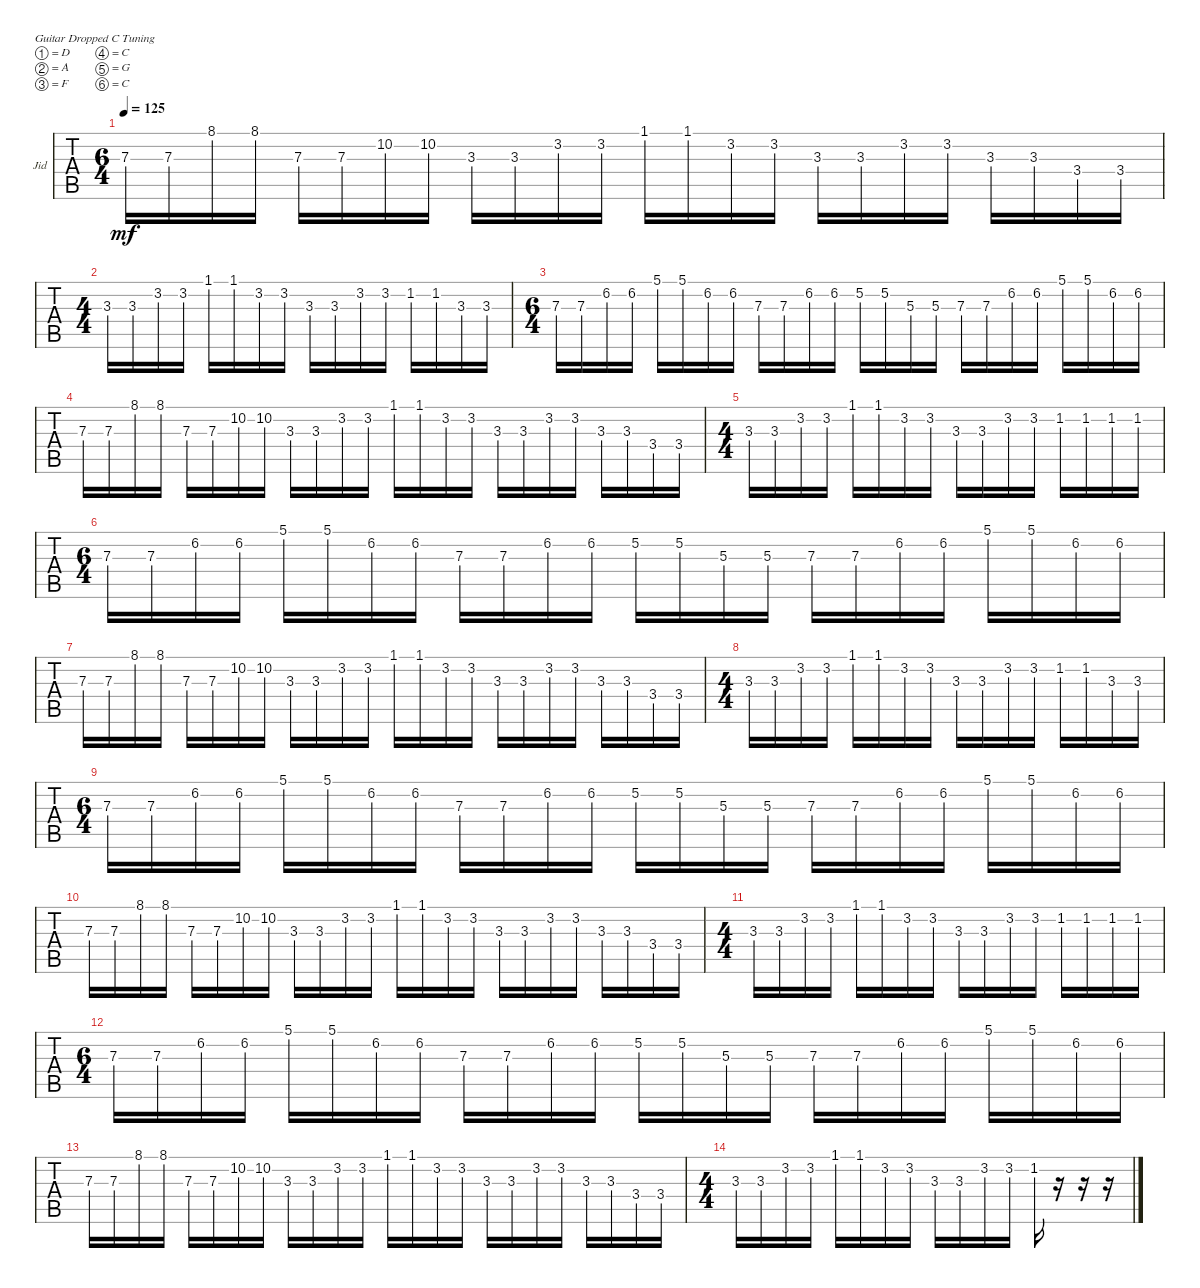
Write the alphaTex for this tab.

\defaultSystemsLayout 4
\bracketExtendMode groupsimilarinstruments
\firstSystemTrackNameOrientation horizontal
\otherSystemsTrackNameOrientation horizontal
\track ("Jid" "Jid") {instrument distortionguitar}
\staff {tabs}
\tuning (D4 A3 F3 C3 G2 C2)
\ts (6 4)
\tempo 125
\clef g2
\ks c
7.3.16{dy mf} 7.3.16 8.1.16 8.1.16 7.3.16 7.3.16 10.2.16 10.2.16 3.3.16 3.3.16 3.2.16 3.2.16 1.1.16 1.1.16 3.2.16 3.2.16 3.3.16 3.3.16 3.2.16 3.2.16 3.3.16 3.3.16 3.4.16 3.4.16 |
\ts (4 4)
3.3.16 3.3.16 3.2.16 3.2.16 1.1.16 1.1.16 3.2.16 3.2.16 3.3.16 3.3.16 3.2.16 3.2.16 1.2.16 1.2.16 3.3.16 3.3.16 |
\ts (6 4)
7.3.16 7.3.16 6.2.16 6.2.16 5.1.16 5.1.16 6.2.16 6.2.16 7.3.16 7.3.16 6.2.16 6.2.16 5.2.16 5.2.16 5.3.16 5.3.16 7.3.16 7.3.16 6.2.16 6.2.16 5.1.16 5.1.16 6.2.16 6.2.16 |
7.3.16 7.3.16 8.1.16 8.1.16 7.3.16 7.3.16 10.2.16 10.2.16 3.3.16 3.3.16 3.2.16 3.2.16 1.1.16 1.1.16 3.2.16 3.2.16 3.3.16 3.3.16 3.2.16 3.2.16 3.3.16 3.3.16 3.4.16 3.4.16 |
\ts (4 4)
3.3.16 3.3.16 3.2.16 3.2.16 1.1.16 1.1.16 3.2.16 3.2.16 3.3.16 3.3.16 3.2.16 3.2.16 1.2.16 1.2.16 1.2.16 1.2.16 |
\ts (6 4)
7.3.16 7.3.16 6.2.16 6.2.16 5.1.16 5.1.16 6.2.16 6.2.16 7.3.16 7.3.16 6.2.16 6.2.16 5.2.16 5.2.16 5.3.16 5.3.16 7.3.16 7.3.16 6.2.16 6.2.16 5.1.16 5.1.16 6.2.16 6.2.16 |
7.3.16 7.3.16 8.1.16 8.1.16 7.3.16 7.3.16 10.2.16 10.2.16 3.3.16 3.3.16 3.2.16 3.2.16 1.1.16 1.1.16 3.2.16 3.2.16 3.3.16 3.3.16 3.2.16 3.2.16 3.3.16 3.3.16 3.4.16 3.4.16 |
\ts (4 4)
3.3.16 3.3.16 3.2.16 3.2.16 1.1.16 1.1.16 3.2.16 3.2.16 3.3.16 3.3.16 3.2.16 3.2.16 1.2.16 1.2.16 3.3.16 3.3.16 |
\ts (6 4)
7.3.16 7.3.16 6.2.16 6.2.16 5.1.16 5.1.16 6.2.16 6.2.16 7.3.16 7.3.16 6.2.16 6.2.16 5.2.16 5.2.16 5.3.16 5.3.16 7.3.16 7.3.16 6.2.16 6.2.16 5.1.16 5.1.16 6.2.16 6.2.16 |
7.3.16 7.3.16 8.1.16 8.1.16 7.3.16 7.3.16 10.2.16 10.2.16 3.3.16 3.3.16 3.2.16 3.2.16 1.1.16 1.1.16 3.2.16 3.2.16 3.3.16 3.3.16 3.2.16 3.2.16 3.3.16 3.3.16 3.4.16 3.4.16 |
\ts (4 4)
3.3.16 3.3.16 3.2.16 3.2.16 1.1.16 1.1.16 3.2.16 3.2.16 3.3.16 3.3.16 3.2.16 3.2.16 1.2.16 1.2.16 1.2.16 1.2.16 |
\ts (6 4)
7.3.16 7.3.16 6.2.16 6.2.16 5.1.16 5.1.16 6.2.16 6.2.16 7.3.16 7.3.16 6.2.16 6.2.16 5.2.16 5.2.16 5.3.16 5.3.16 7.3.16 7.3.16 6.2.16 6.2.16 5.1.16 5.1.16 6.2.16 6.2.16 |
7.3.16 7.3.16 8.1.16 8.1.16 7.3.16 7.3.16 10.2.16 10.2.16 3.3.16 3.3.16 3.2.16 3.2.16 1.1.16 1.1.16 3.2.16 3.2.16 3.3.16 3.3.16 3.2.16 3.2.16 3.3.16 3.3.16 3.4.16 3.4.16 |
\ts (4 4)
3.3.16 3.3.16 3.2.16 3.2.16 1.1.16 1.1.16 3.2.16 3.2.16 3.3.16 3.3.16 3.2.16 3.2.16 1.2.16 r.16 r.16 r.16
